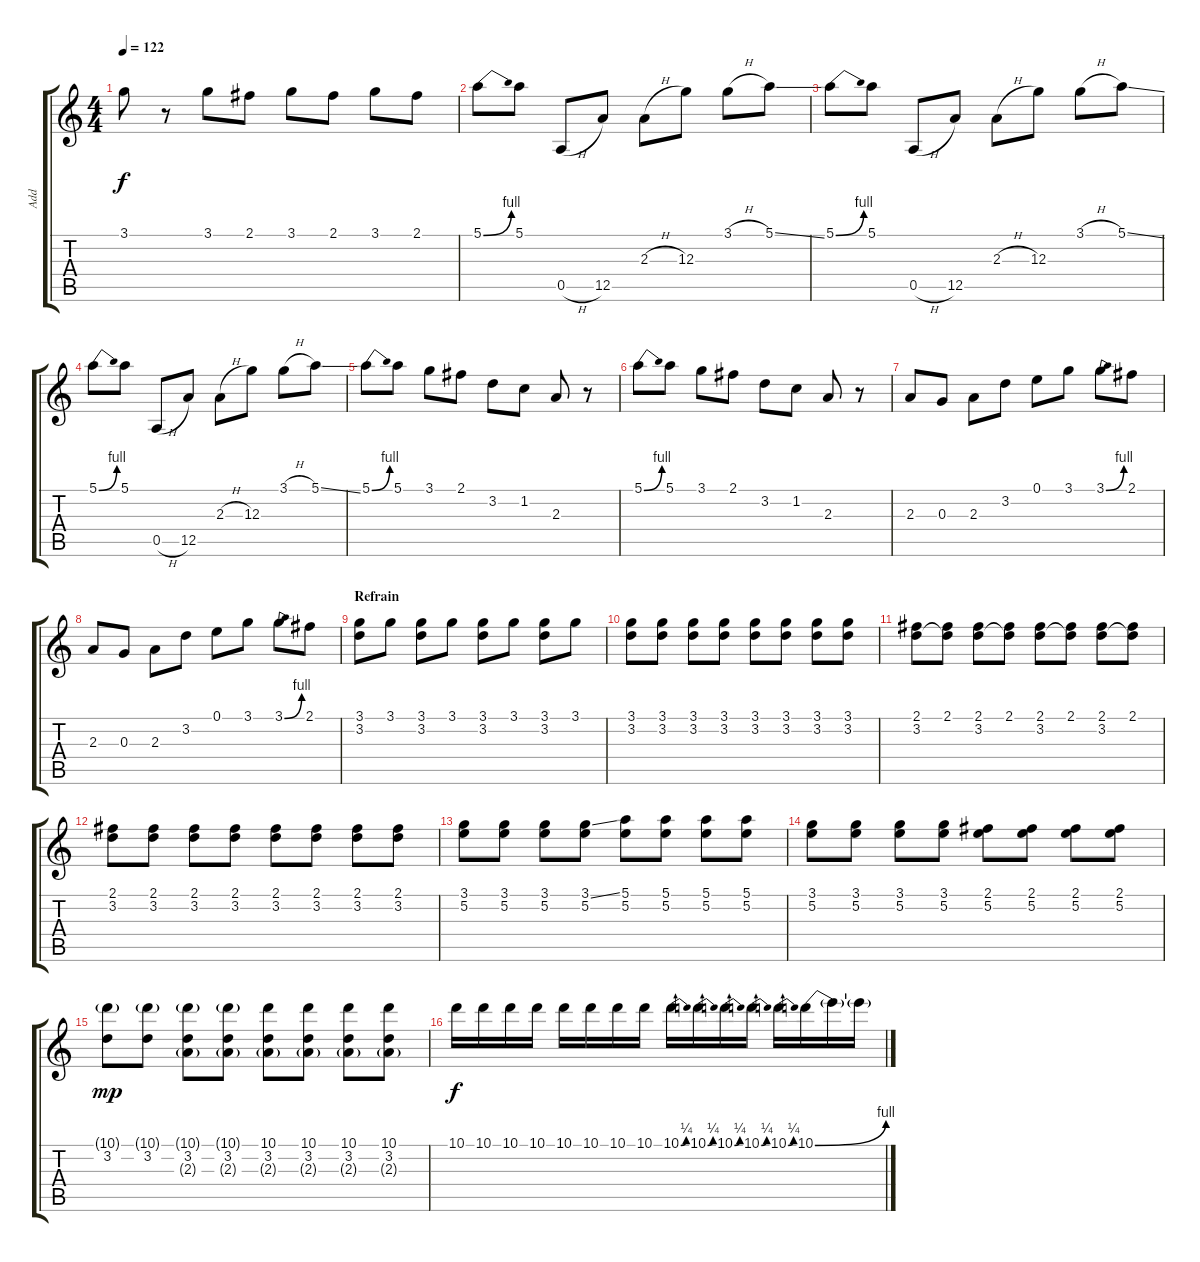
\track ("Add" "Add") {instrument overdrivenguitar}
\staff {score tabs}
\tuning (E4 B3 G3 D3 A2 E2) {hide}
\ts (4 4)
\tempo 122
\clef g2
\ks c
3.1.8{dy f} r.8 3.1.8 2.1.8 3.1.8 2.1.8 3.1.8 2.1.8 |
5.1{be (bend 0 0 60 4)}.8 5.1.8 0.5{h}.8 12.5.8 2.3{h}.8 12.3.8 3.1{h}.8 5.1{ss}.8 |
5.1{be (bend 0 0 60 4)}.8 5.1.8 0.5{h}.8 12.5.8 2.3{h}.8 12.3.8 3.1{h}.8 5.1{ss}.8 |
5.1{be (bend 0 0 60 4)}.8 5.1.8 0.5{h}.8 12.5.8 2.3{h}.8 12.3.8 3.1{h}.8 5.1{ss}.8 |
5.1{be (bend 0 0 60 4)}.8 5.1.8 3.1.8 2.1.8 3.2.8 1.2.8 2.3.8 r.8 |
5.1{be (bend 0 0 60 4)}.8 5.1.8 3.1.8 2.1.8 3.2.8 1.2.8 2.3.8 r.8 |
2.3.8 0.3.8 2.3.8 3.2.8 0.1.8 3.1.8 3.1{be (bend 0 0 60 4)}.8 2.1.8 |
2.3.8 0.3.8 2.3.8 3.2.8 0.1.8 3.1.8 3.1{be (bend 0 0 60 4)}.8 2.1.8 |
\section ("" "Refrain")
(3.1 3.2).8{volume 12} 3.1.8 (3.1 3.2).8 3.1.8 (3.1 3.2).8 3.1.8 (3.1 3.2).8 3.1.8 |
(3.1 3.2).8 (3.1 3.2).8 (3.1 3.2).8 (3.1 3.2).8 (3.1 3.2).8 (3.1 3.2).8 (3.1 3.2).8 (3.1 3.2).8 |
(2.1 3.2).8 (2.1 3.2{t}).8 (2.1 3.2).8 (2.1 3.2{t}).8 (2.1 3.2).8 (2.1 3.2{t}).8 (2.1 3.2).8 (2.1 3.2{t}).8 |
(2.1 3.2).8 (2.1 3.2).8 (2.1 3.2).8 (2.1 3.2).8 (2.1 3.2).8 (2.1 3.2).8 (2.1 3.2).8 (2.1 3.2).8 |
(3.1 5.2).8 (3.1 5.2).8 (3.1 5.2).8 (3.1{ss} 5.2).8 (5.1 5.2).8 (5.1 5.2).8 (5.1 5.2).8 (5.1 5.2).8 |
(3.1 5.2).8 (3.1 5.2).8 (3.1 5.2).8 (3.1 5.2).8 (2.1 5.2).8 (2.1 5.2).8 (2.1 5.2).8 (2.1 5.2).8 |
(10.1{g} 3.2).8{dy mp} (10.1{g} 3.2).8 (10.1{g} 3.2 2.3{g}).8 (10.1{g} 3.2 2.3{g}).8 (10.1 3.2 2.3{g}).8 (10.1 3.2 2.3{g}).8 (10.1 3.2 2.3{g}).8 (10.1 3.2 2.3{g}).8 |
10.1.16{dy f} 10.1.16 10.1.16 10.1.16 10.1.16 10.1.16 10.1.16 10.1.16 10.1{be (bend 0 0 60 1)}.16 10.1{be (bend 0 0 60 1)}.16 10.1{be (bend 0 0 60 1)}.16 10.1{be (bend 0 0 60 1)}.16 10.1{be (bend 0 0 60 1)}.16 10.1{be (bend 0 0 60 4)}.16 10.1{t}.16 10.1{t}.16
